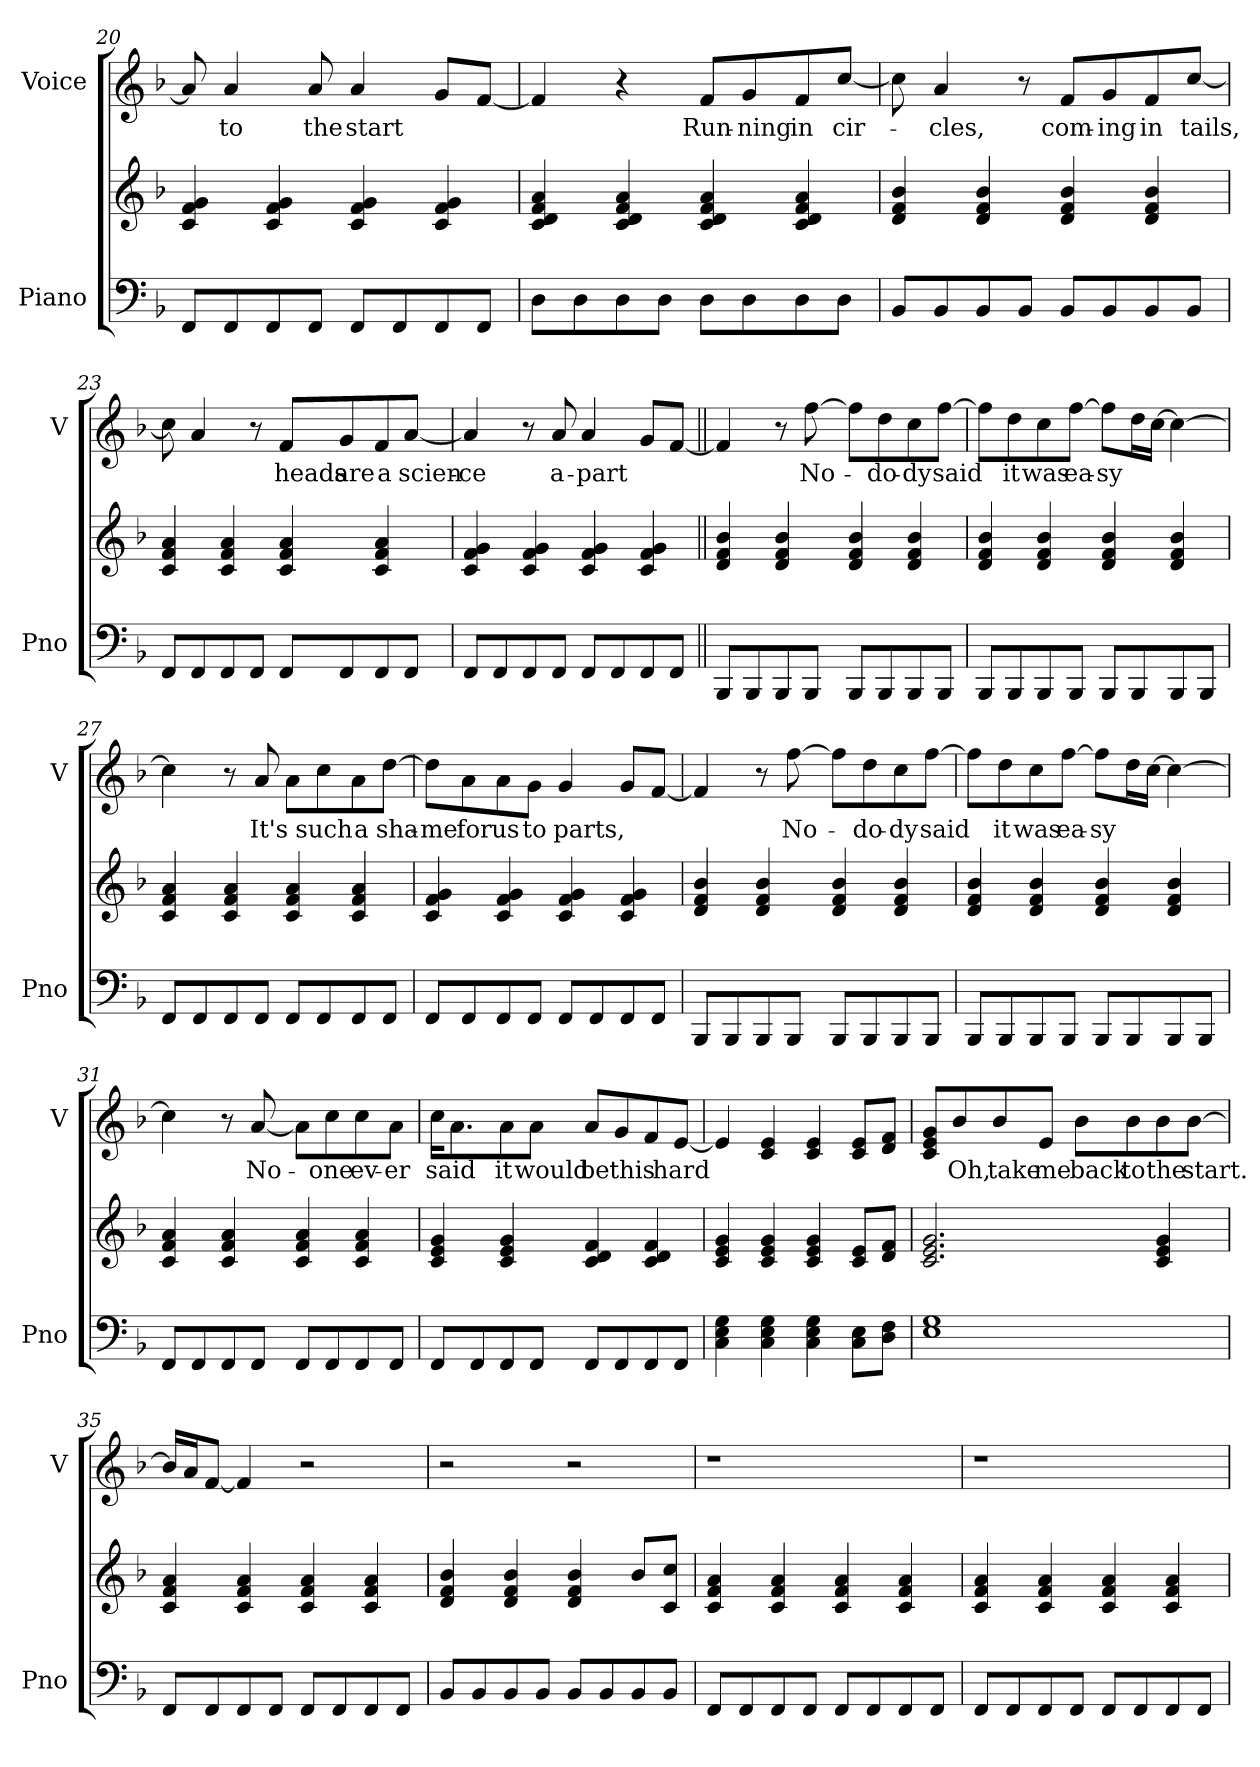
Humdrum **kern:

**kern	**kern	**kern	**text
*part2	*part2	*part1	*part1
*staff3	*staff2	*staff1	*staff1
*I"Piano	*	*I"Voice	*
*I'Pno	*	*I'V	*
*clefF4	*clefG2	*clefG2	*
*k[b-]	*k[b-]	*k[b-]	*
=20	=20	=20	=20
8FF/L	4c/ 4f/ 4g/	8a/]	.
8FF/	.	4a/	to
8FF/	4c/ 4f/ 4g/	.	.
8FF/J	.	8a/	the
8FF/L	4c/ 4f/ 4g/	4a/	start
8FF/	.	.	.
8FF/	4c/ 4f/ 4g/	8g/L	.
8FF/J	.	[8f/J	.
=21	=21	=21	=21
8D\L	4c/ 4d/ 4f/ 4a/	4f/]	.
8D\	.	.	.
8D\	4c/ 4d/ 4f/ 4a/	4r	.
8D\J	.	.	.
8D\L	4c/ 4d/ 4f/ 4a/	8f/L	Run-
8D\	.	8g/	-ning
8D\	4c/ 4d/ 4f/ 4a/	8f/	in
8D\J	.	[8cc/J	cir-
!!LO:PB:g=z
=22	=22	=22	=22
8BB-/L	4d/ 4f/ 4b-/	8cc\]	.
8BB-/	.	4a/	-cles,
8BB-/	4d/ 4f/ 4b-/	.	.
8BB-/J	.	8r	.
8BB-/L	4d/ 4f/ 4b-/	8f/L	com-
8BB-/	.	8g/	-ing
8BB-/	4d/ 4f/ 4b-/	8f/	in
8BB-/J	.	[8cc/J	tails,
=23	=23	=23	=23
8FF/L	4c/ 4f/ 4a/	8cc\]	.
8FF/	.	4a/	.
8FF/	4c/ 4f/ 4a/	.	.
8FF/J	.	8r	.
8FF/L	4c/ 4f/ 4a/	8f/L	heads
8FF/	.	8g/	are
8FF/	4c/ 4f/ 4a/	8f/	a
8FF/J	.	[8a/J	scien-
=24	=24	=24	=24
8FF/L	4c/ 4f/ 4g/	4a/]	-ce
8FF/	.	.	.
8FF/	4c/ 4f/ 4g/	8r	.
8FF/J	.	8a/	a-
8FF/L	4c/ 4f/ 4g/	4a/	-part
8FF/	.	.	.
8FF/	4c/ 4f/ 4g/	8g/L	.
8FF/J	.	[8f/J	.
!!LO:LB:g=z
=25||	=25||	=25||	=25||
8BBB-/L	4d/ 4f/ 4b-/	4f/]	.
8BBB-/	.	.	.
8BBB-/	4d/ 4f/ 4b-/	8r	.
8BBB-/J	.	[8ff\	No-
8BBB-/L	4d/ 4f/ 4b-/	8ff\L]	.
8BBB-/	.	8dd\	-do-
8BBB-/	4d/ 4f/ 4b-/	8cc\	-dy
8BBB-/J	.	[8ff\J	said
=26	=26	=26	=26
8BBB-/L	4d/ 4f/ 4b-/	8ff\L]	.
8BBB-/	.	8dd\	it
8BBB-/	4d/ 4f/ 4b-/	8cc\	was
8BBB-/J	.	[8ff\J	ea-
8BBB-/L	4d/ 4f/ 4b-/	8ff\L]	-sy
8BBB-/	.	16dd\L	.
.	.	[16cc\JJ	.
8BBB-/	4d/ 4f/ 4b-/	4cc\_	.
8BBB-/J	.	.	.
=27	=27	=27	=27
8FF/L	4c/ 4f/ 4a/	4cc\]	.
8FF/	.	.	.
8FF/	4c/ 4f/ 4a/	8r	.
8FF/J	.	8a/	It's
8FF/L	4c/ 4f/ 4a/	8a\L	.
8FF/	.	8cc\	such
8FF/	4c/ 4f/ 4a/	8a\	a
8FF/J	.	[8dd\J	sha-
!!LO:LB:g=z
=28	=28	=28	=28
8FF/L	4c/ 4f/ 4g/	8dd\L]	-me
8FF/	.	8a\	for
8FF/	4c/ 4f/ 4g/	8a\	us
8FF/J	.	8g\J	to
8FF/L	4c/ 4f/ 4g/	4g/	parts,
8FF/	.	.	.
8FF/	4c/ 4f/ 4g/	8g/L	.
8FF/J	.	[8f/J	.
=29	=29	=29	=29
8BBB-/L	4d/ 4f/ 4b-/	4f/]	.
8BBB-/	.	.	.
8BBB-/	4d/ 4f/ 4b-/	8r	.
8BBB-/J	.	[8ff\	No-
8BBB-/L	4d/ 4f/ 4b-/	8ff\L]	.
8BBB-/	.	8dd\	-do-
8BBB-/	4d/ 4f/ 4b-/	8cc\	-dy
8BBB-/J	.	[8ff\J	said
=30	=30	=30	=30
8BBB-/L	4d/ 4f/ 4b-/	8ff\L]	.
8BBB-/	.	8dd\	it
8BBB-/	4d/ 4f/ 4b-/	8cc\	was
8BBB-/J	.	[8ff\J	ea-
8BBB-/L	4d/ 4f/ 4b-/	8ff\L]	-sy
8BBB-/	.	16dd\L	.
.	.	[16cc\JJ	.
8BBB-/	4d/ 4f/ 4b-/	4cc\_	.
8BBB-/J	.	.	.
!!LO:LB:g=z
=31	=31	=31	=31
8FF/L	4c/ 4f/ 4a/	4cc\]	.
8FF/	.	.	.
8FF/	4c/ 4f/ 4a/	8r	.
8FF/J	.	[8a/	No-
8FF/L	4c/ 4f/ 4a/	8a\L]	.
8FF/	.	8cc\	-one
8FF/	4c/ 4f/ 4a/	8cc\	ev-
8FF/J	.	8a\J	-er
=32	=32	=32	=32
8FF/L	4c/ 4e/ 4g/	16cc\KL	said
.	.	8.a\	.
8FF/	.	.	.
8FF/	4c/ 4e/ 4g/	8a\	it
8FF/J	.	8a\J	would
8FF/L	4c/ 4d/ 4f/	8a/L	be
8FF/	.	8g/	this
8FF/	4c/ 4d/ 4f/	8f/	.
8FF/J	.	[8e/J	hard
=33	=33	=33	=33
4C\ 4E\ 4G\	4c/ 4e/ 4g/	4e/]	.
4C\ 4E\ 4G\	4c/ 4e/ 4g/	4c/ 4e/	.
4C\ 4E\ 4G\	4c/ 4e/ 4g/	4c/ 4e/	.
8C\ 8E\L	8c/ 8e/L	8c/ 8e/L	.
8D\ 8F\J	8d/ 8f/J	8d/ 8f/J	.
!!LO:PB:g=z
=34	=34	=34	=34
1E 1G	2.c/ 2.e/ 2.g/	8c/ 8e/ 8g/L	.
.	.	8b-/	Oh,
.	.	8b-/	take
.	.	8e/J	me
.	.	8b-\L	back
.	.	8b-\	to
.	4c/ 4e/ 4g/	8b-\	the
.	.	[8b-\J	start.
=35	=35	=35	=35
8FF/L	4c/ 4f/ 4a/	16b-/LL]	.
.	.	16a/J	.
8FF/	.	[8f/J	.
8FF/	4c/ 4f/ 4a/	4f/]	.
8FF/J	.	.	.
8FF/L	4c/ 4f/ 4a/	2r	.
8FF/	.	.	.
8FF/	4c/ 4f/ 4a/	.	.
8FF/J	.	.	.
=36	=36	=36	=36
8BB-/L	4d/ 4f/ 4b-/	2r	.
8BB-/	.	.	.
8BB-/	4d/ 4f/ 4b-/	.	.
8BB-/J	.	.	.
8BB-/L	4d/ 4f/ 4b-/	2r	.
8BB-/	.	.	.
8BB-/	8b-/L	.	.
8BB-/J	8c/ 8cc/J	.	.
!!LO:LB:g=z
=37	=37	=37	=37
8FF/L	4c/ 4f/ 4a/	1r	.
8FF/	.	.	.
8FF/	4c/ 4f/ 4a/	.	.
8FF/J	.	.	.
8FF/L	4c/ 4f/ 4a/	.	.
8FF/	.	.	.
8FF/	4c/ 4f/ 4a/	.	.
8FF/J	.	.	.
=38	=38	=38	=38
8FF/L	4c/ 4f/ 4a/	1r	.
8FF/	.	.	.
8FF/	4c/ 4f/ 4a/	.	.
8FF/J	.	.	.
8FF/L	4c/ 4f/ 4a/	.	.
8FF/	.	.	.
8FF/	4c/ 4f/ 4a/	.	.
8FF/J	.	.	.
=	=	=	=
*-	*-	*-	*-
